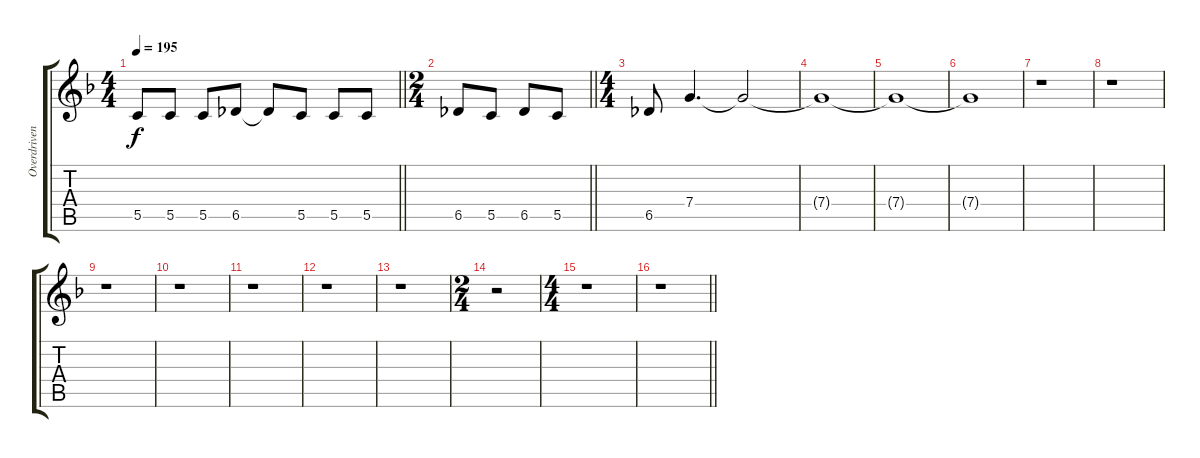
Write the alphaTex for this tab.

\track ("Overdriven" "Overdriven") {instrument overdrivenguitar}
\staff {score tabs}
\tuning (D4 A3 F3 C3 G2 C2) {hide}
\ts (4 4)
\tempo 195
\clef g2
\barLineRight lightlight
\ks f
5.5.8{dy f} 5.5.8 5.5.8 6.5.8 6.5{t}.8 5.5.8 5.5.8 5.5.8 |
\ts (2 4)
\barLineRight lightlight
6.5.8 5.5.8 6.5.8 5.5.8 |
\ts (4 4)
6.5.8 7.4.4{d} 7.4{t}.2 |
7.4{t}.1 |
7.4{t}.1 |
7.4{t}.1 |
r.1 |
r.1 |
r.1 |
r.1 |
r.1 |
r.1 |
r.1 |
\ts (2 4)
r.2 |
\ts (4 4)
r.1 |
\barLineRight lightlight
r.1
